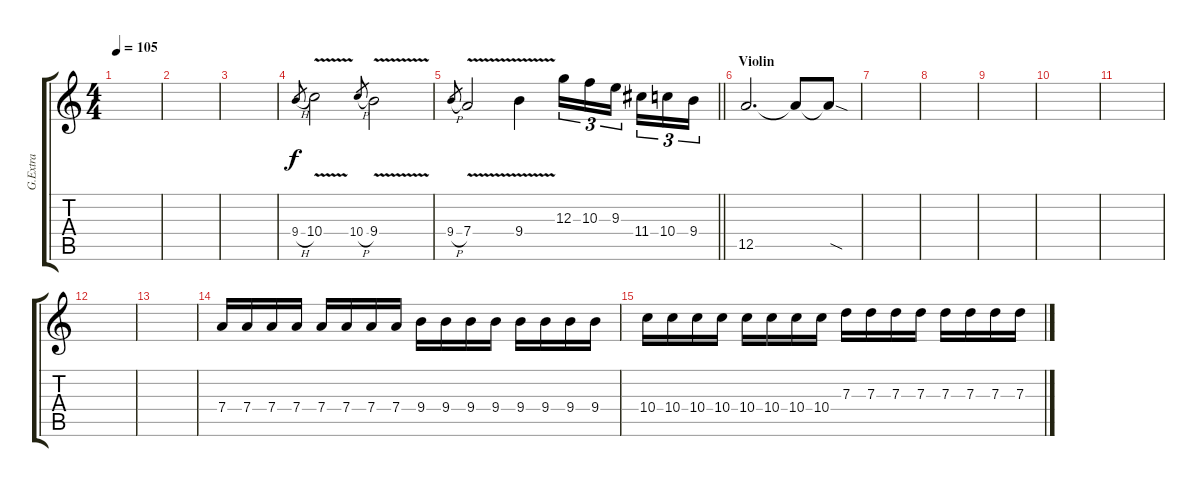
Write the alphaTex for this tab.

\track ("G.Extra" "G.Extra") {instrument distortionguitar}
\staff {score tabs}
\tuning (E4 B3 G3 D3 A2 E2) {hide}
\ts (4 4)
\tempo 105
\clef g2
\ks c
|
|
|
9.4{h}.8{gr} 10.4{v}.2 10.4{h}.8{gr} 9.4{v}.2 |
\barLineRight lightlight
9.4{h}.8{gr} 7.4{v}.2 9.4{v}.4 12.3.16{tu (3 2)} 10.3.16{tu (3 2)} 9.3.16{tu (3 2) beam splitsecondary} 11.4.16{tu (3 2)} 10.4.16{tu (3 2)} 9.4.16{tu (3 2)} |
\section ("" "Violin")
12.5.2{d} 12.5{t}.8 12.5{sod t}.8 |
|
|
|
|
|
|
|
7.4.16 7.4.16 7.4.16 7.4.16 7.4.16 7.4.16 7.4.16 7.4.16 9.4.16 9.4.16 9.4.16 9.4.16 9.4.16 9.4.16 9.4.16 9.4.16 |
10.4.16 10.4.16 10.4.16 10.4.16 10.4.16 10.4.16 10.4.16 10.4.16 7.3.16 7.3.16 7.3.16 7.3.16 7.3.16 7.3.16 7.3.16 7.3.16
